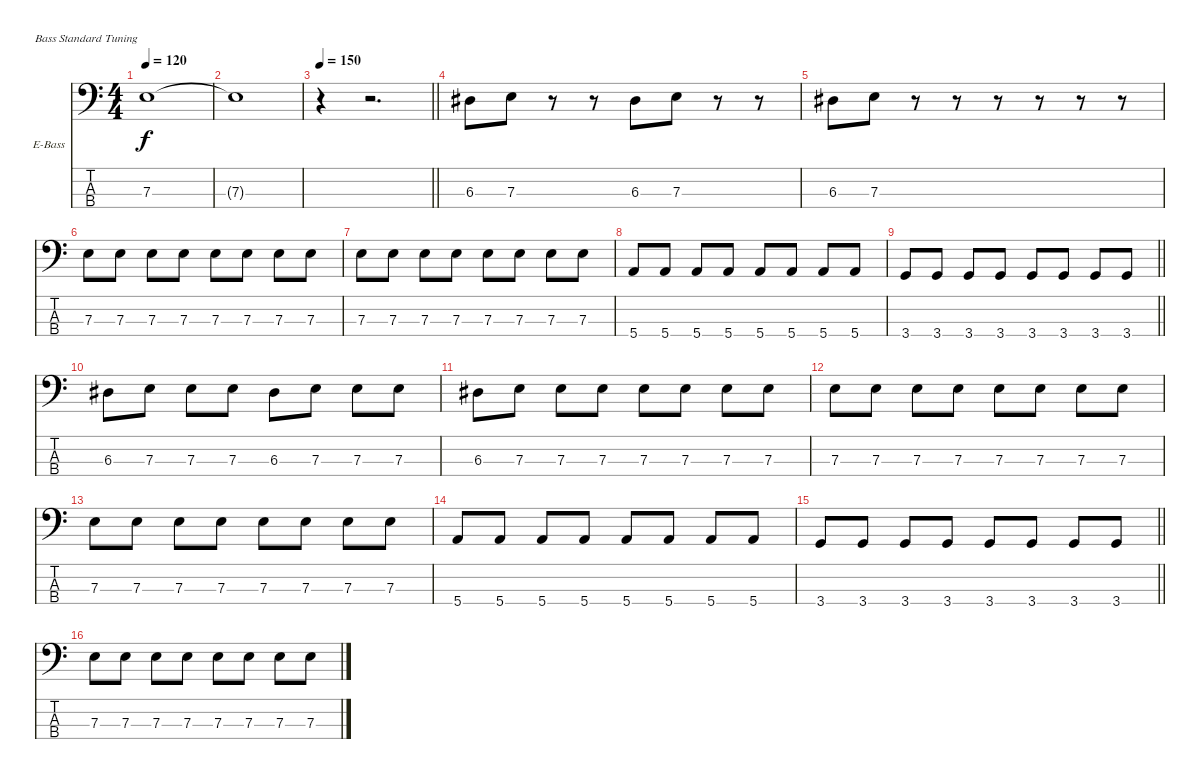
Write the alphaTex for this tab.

\bracketExtendMode nobrackets
\firstSystemTrackNameOrientation horizontal
\otherSystemsTrackNameOrientation horizontal
\track ("Çàõàð" "E-Bass") {instrument electricbassfinger}
\staff {score tabs}
\tuning (G2 D2 A1 E1)
\ts (4 4)
\tempo 120
\clef f4
\ks c
7.3.1{dy f} |
7.3{t}.1 |
\tempo 150
\barLineRight lightlight
r.4 r.2{d} |
6.3.8 7.3.8 r.8 r.8 6.3.8 7.3.8 r.8 r.8 |
6.3.8 7.3.8 r.8 r.8 r.8 r.8 r.8 r.8 |
7.3.8 7.3.8 7.3.8 7.3.8 7.3.8 7.3.8 7.3.8 7.3.8 |
7.3.8 7.3.8 7.3.8 7.3.8 7.3.8 7.3.8 7.3.8 7.3.8 |
5.4.8 5.4.8 5.4.8 5.4.8 5.4.8 5.4.8 5.4.8 5.4.8 |
\barLineRight lightlight
3.4.8 3.4.8 3.4.8 3.4.8 3.4.8 3.4.8 3.4.8 3.4.8 |
6.3.8 7.3.8 7.3.8 7.3.8 6.3.8 7.3.8 7.3.8 7.3.8 |
6.3.8 7.3.8 7.3.8 7.3.8 7.3.8 7.3.8 7.3.8 7.3.8 |
7.3.8 7.3.8 7.3.8 7.3.8 7.3.8 7.3.8 7.3.8 7.3.8 |
7.3.8 7.3.8 7.3.8 7.3.8 7.3.8 7.3.8 7.3.8 7.3.8 |
5.4.8 5.4.8 5.4.8 5.4.8 5.4.8 5.4.8 5.4.8 5.4.8 |
\barLineRight lightlight
3.4.8 3.4.8 3.4.8 3.4.8 3.4.8 3.4.8 3.4.8 3.4.8 |
7.3.8 7.3.8 7.3.8 7.3.8 7.3.8 7.3.8 7.3.8 7.3.8
